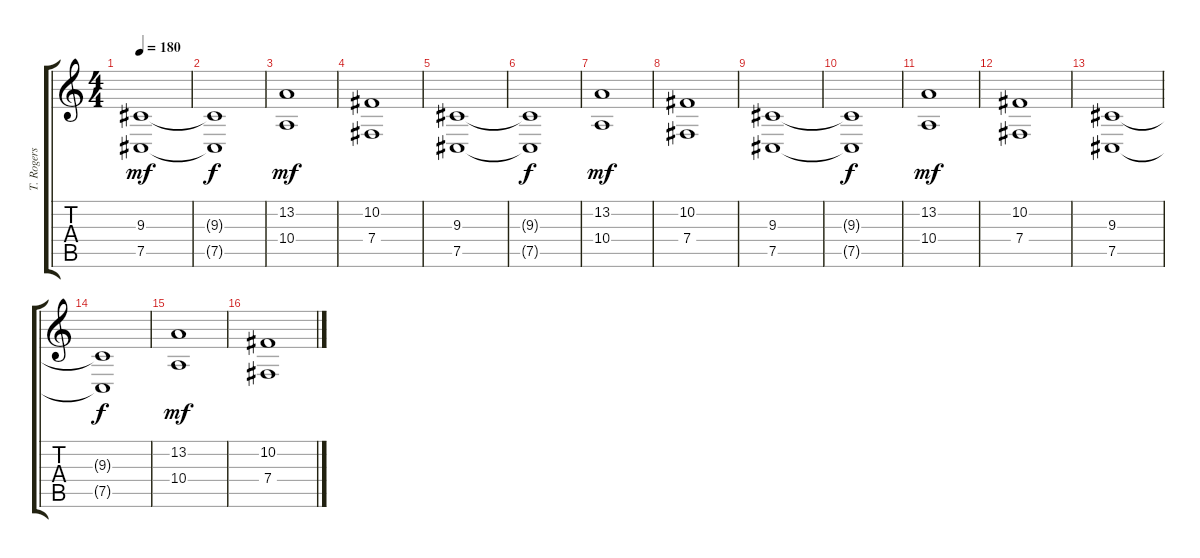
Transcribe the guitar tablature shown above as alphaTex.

\track ("T. Rogers Keys" "T. Rogers ") {instrument lead2sawtooth}
\staff {score tabs}
\tuning (Db4 Ab3 E3 B2 Gb2 Db2) {hide}
\ts (4 4)
\tempo 180
\clef g2
\ks c
(9.3 7.5).1{dy mf} |
(9.3{t} 7.5{t}).1{dy f} |
(13.2 10.4).1{dy mf} |
(10.2 7.4).1 |
(9.3 7.5).1 |
(9.3{t} 7.5{t}).1{dy f} |
(13.2 10.4).1{dy mf} |
(10.2 7.4).1 |
(9.3 7.5).1 |
(9.3{t} 7.5{t}).1{dy f} |
(13.2 10.4).1{dy mf} |
(10.2 7.4).1 |
(9.3 7.5).1 |
(9.3{t} 7.5{t}).1{dy f} |
(13.2 10.4).1{dy mf} |
(10.2 7.4).1
